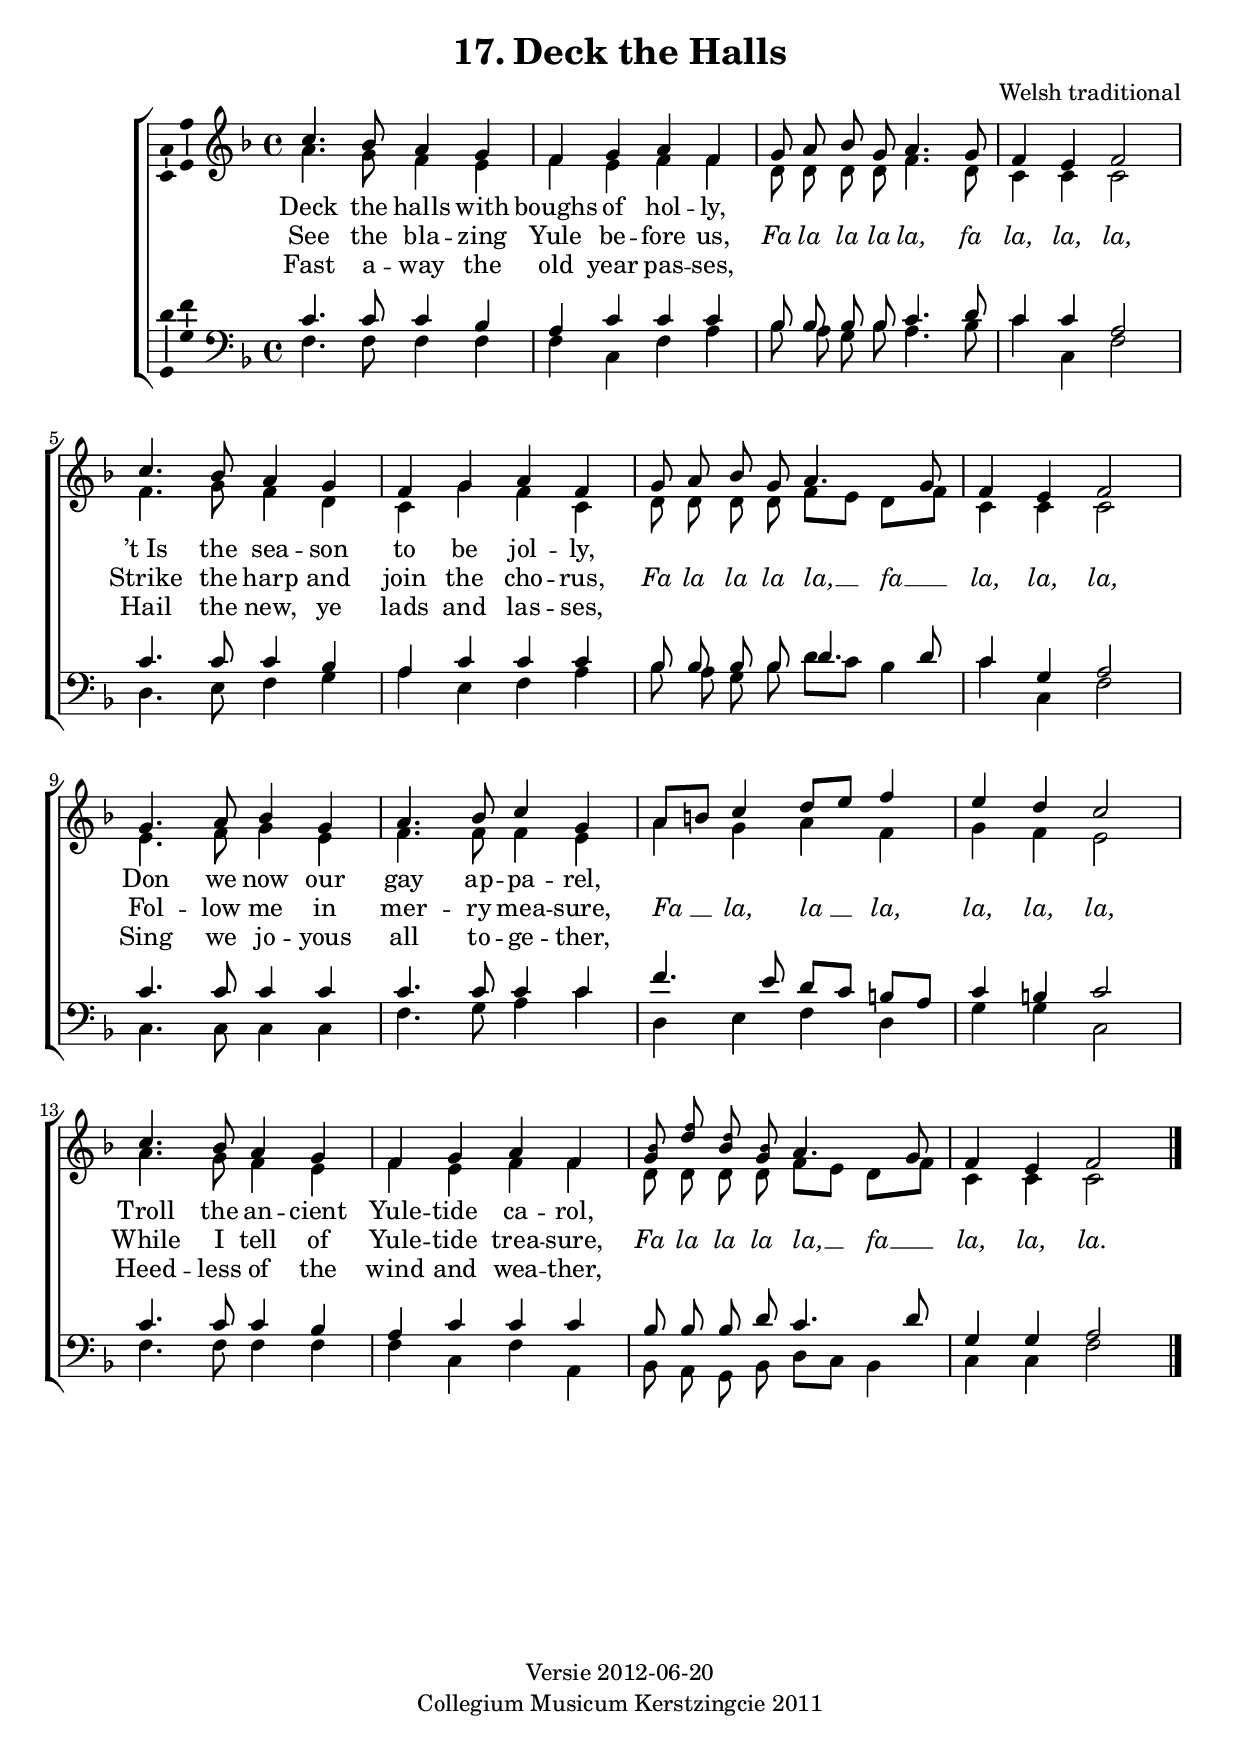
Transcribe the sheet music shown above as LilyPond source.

% vim: set fileformat=dos:
\version "2.12.3"

% vim: set fileformat=dos:

\version "2.12.3"

% miditempo = #(ly:make-moment 348 8)

miditempo = #(ly:make-moment 160 4)

soprano = {
  \autoBeamOff
  \key f \major \time 4/4 | % 1
  c''4. bes'8 a'4 g'4 | % 2
  f'4 g'4 a'4 f'4 | % 3
  g'8 a'8 bes'8 g'8 a'4. g'8 | % 4
  f'4 e'4 f'2 | % 5
  c''4. bes'8 a'4 g'4 | % 6
  f'4 g'4 a'4 f'4 | % 7
  g'8 a'8 bes'8 g'8 a'4. g'8 | % 8
  f'4 e'4 f'2 | % 9
  g'4. a'8 bes'4 g'4 | \barNumberCheck #10
  a'4. bes'8 c''4 g'4 | % 11
  a'8[ b'8] c''4 d''8[ e''8] f''4 | % 12
  e''4 d''4 c''2 | % 13
  c''4. bes'8 a'4 g'4 | % 14
  f'4 g'4 a'4 f'4 | % 15
  < 
    g' \tweak #'font-size #-3 bes'
  >8 
  <
    d'' \tweak #'font-size #-3 f''
  >8 
  <
    bes' \tweak #'font-size #-3 d''
  >8 
  <
    g' \tweak #'font-size #-3 bes'
  >8 
  a'4. g'8 | % 16
  f'4 e'4 f'2 \bar "|."
}

alto = {
  \autoBeamOff
  % \key f \major 
  \time 4/4 | % 1
  a'4. g'8 f'4 e'4 | % 2
  f'4 e'4 f'4 f'4 | % 3
  d'8 d'8 d'8 d'8 f'4. d'8 | % 4
  c'4 c'4 c'2 | % 5
  f'4. g'8 f'4 d'4 | % 6
  c'4 g'4 f'4 c'4 | % 7
  d'8 d'8 d'8 d'8 f'8[ e'8] d'8[ f'8]
  c'4 c'4 c'2 | % 9
  e'4. f'8 g'4 e'4 | \barNumberCheck #10
  f'4. f'8 f'4 e'4 | % 11
  a'4 g'4 a'4 f'4
  g'4 f'4 e'2 | % 13
  a'4. g'8 f'4 e'4 | % 14
  f'4 e'4 f'4 f'4 | % 15
  d'8 d'8 d'8 d'8 f'8[ e'8] d'8[ f'8]
  c'4 c'4 c'2 \bar "|."
}

tenor = {
  \autoBeamOff
  \clef "bass" \key f \major \time 4/4 
  c'4. c'8 c'4 bes4 | % 2
  a4 c'4 c'4 c'4 | % 3
  bes8 bes8 bes8 bes8 c'4. d'8 | % 4
  c'4 c'4 a2 | % 5
  c'4. c'8 c'4 bes4 | % 6
  a4 c'4 c'4 c'4 | % 7
  bes8 bes8 bes8 bes8 d'4. d'8 | % 8
  c'4 g4 a2 | % 9
  c'4. c'8 c'4 c'4 | \barNumberCheck #10
  c'4. c'8 c'4 c'4 | % 11
  f'4. e'8 d'8[ c'8] b8[ a8] | % 12
  c'4 b4 c'2 | % 13
  c'4. c'8 c'4 bes4 | % 14
  a4 c'4 c'4 c'4 | % 15
  bes8 bes8 bes8 d'8 c'4. d'8 | % 16
  g4 g4 a2 \bar "|."
}

bass = {
  \autoBeamOff
  \clef "bass" \key f \major \time 4/4 
  f4. f8 f4 f4 | % 2
  f4 c4 f4 a4 | % 3
  bes8 a8 g8 bes8 a4. bes8 | % 4
  c'4 c4 f2 | % 5
  d4. e8 f4 g4 | % 6
  a4 e4 f4 a4 | % 7
  bes8 a8 g8 bes8 d'8[ c'8] bes4
  c'4 c4 f2 | % 9
  c4. c8 c4 c4 | \barNumberCheck #10
  f4. g8 a4 c'4 | % 11
  d4 e4 f4 d4
  g4 g4 c2 | % 13
  f4. f8 f4 f4 | % 14
  f4 c4 f4 a,4 | % 15
  bes,8 a,8 g,8 bes,8 d8[ c8] bes,4
  c4 c4 f2 \bar "|."
}

    italic = { % italic
      \override Lyrics.LyricText #'font-shape = #'italic
    }

    normal = { % text face
      \revert Lyrics.LyricText #'font-shape
    }

verseOne = \lyricmode {
  Deck the halls with boughs of hol -- ly, 
  \skip4 \skip4 \skip4 \skip4 \skip4 \skip4 
  \skip4 \skip4 \skip4
  "’t Is" the sea -- son to be jol -- ly, 
  \skip4 \skip4 \skip4 \skip4 \skip4 \skip4 
  \skip4 \skip4 \skip4
  Don we now our gay ap -- pa -- rel, 
  \skip4 \skip4 \skip4 \skip4 \skip4 \skip4 \skip4 
  Troll the an -- cient Yule -- tide ca -- rol, 
  \skip4 \skip4 \skip4 \skip4 \skip4 \skip4 
}

verseTwo = \lyricmode {
  See the bla -- zing Yule be -- fore us, 
  \italic Fa la la la la, fa la, la, la, \normal
  Strike the harp and join the cho -- rus, 
  \italic Fa la la la la, __ fa __ la, la, la, \normal
  Fol -- low me in mer -- ry mea -- sure, 
  \italic 
    \once \override LyricText #'self-alignment-X = #-1
      \markup{ Fa\draw-line #'(2 . 0) }  
    la, 
    \once \override LyricText #'self-alignment-X = #-1
      \markup{ la \draw-line #'(2 . 0) }  
    la, la, la, la, \normal
  While I tell of Yule -- tide trea -- sure, 
  \italic Fa la la la la, __ fa __ la, la, la. \normal
}

verseThree = \lyricmode {
  Fast a -- way the old year pas -- ses, 
  \skip4 \skip4 \skip4 \skip4 \skip4 \skip4 
  \skip4 \skip4 \skip4
  Hail the new, ye lads and las -- ses, 
  \skip4 \skip4 \skip4 \skip4 \skip4 \skip4 
  \skip4 \skip4 \skip4
  Sing we jo -- yous all to -- ge -- ther, 
  \skip4 \skip4 \skip4 \skip4 \skip4 \skip4 \skip4 
  Heed -- less of the wind and wea -- ther, 
  \skip4 \skip4 \skip4 \skip4 \skip4 \skip4 
  \skip4 \skip4 \skip4
}


nummer = "17."

\header {
  title = \markup {\nummer "Deck the Halls"}
  arranger = "Welsh traditional"
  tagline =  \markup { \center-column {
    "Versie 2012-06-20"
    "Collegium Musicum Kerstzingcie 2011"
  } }
}

\score {
  \new ChoirStaff <<
    \new Staff = "upper" <<
      \clef "treble"
      \new Voice = "vSoprano" { 
        \override Ambitus #'X-offset = #2.0
        \voiceOne \keepWithTag #'score \soprano 
      }
      \new Voice = "vAlto" { \voiceTwo \alto }
    >>

    \new Lyrics \lyricsto "vAlto" \verseOne
    \new Lyrics \lyricsto "vAlto" \verseTwo
    \new Lyrics \lyricsto "vAlto" \verseThree

    \new Staff = "lower" <<
      \clef "bass"
      \new Voice = "vTenor" { 
        \override Ambitus #'X-offset = #2.0
        \voiceOne \tenor 
      }
      \new Voice = "vBass" { \voiceTwo \bass }
    >>
  >>
  \layout { 
    % We can haz ambitus to display pitch range?
    \context { \Voice 
      \consists "Ambitus_engraver"
    }
  }
}
